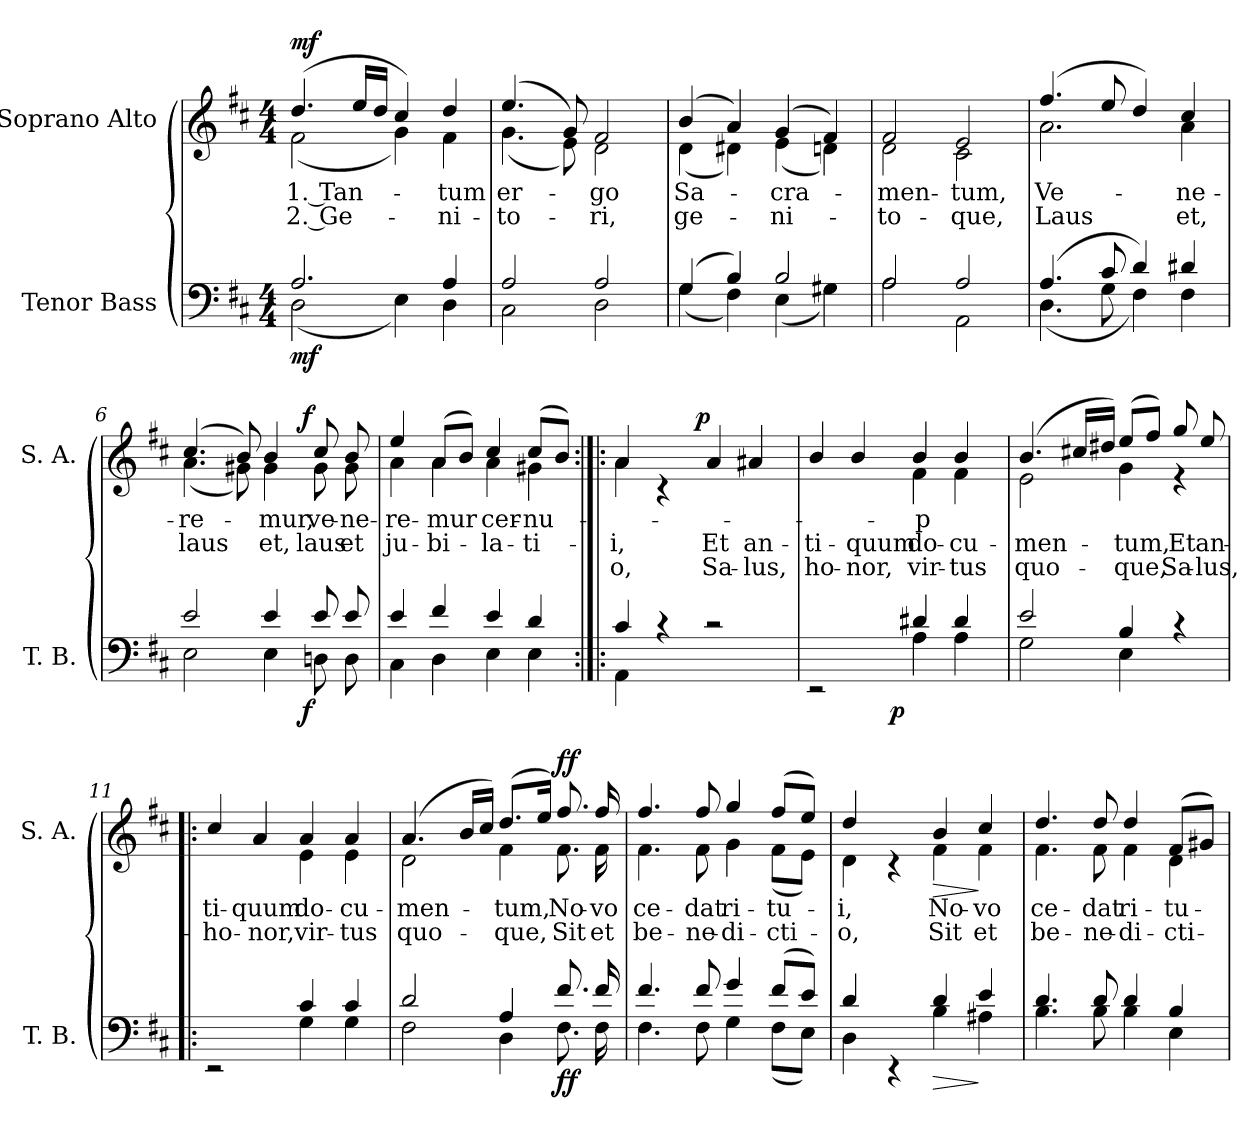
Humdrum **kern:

**kern	**dynam	**kern	**text	**text	**text	**dynam
*part2	*part2	*part1	*part1	*part1	*part1	*part1
*staff2	*staff2	*staff1	*staff1	*staff1	*staff1	*staff1
*I"Tenor Bass	*	*I"Soprano Alto	*	*	*	*
*I'T. B.	*	*I'S. A.	*	*	*	*
*clefF4	*	*clefG2	*	*	*	*
*ITrd7c12	*	*	*	*	*	*
*k[f#c#]	*	*k[f#c#]	*	*	*	*
*D:	*	*D:	*	*	*	*
*M4/4	*	*M4/4	*	*	*	*
=1	=1	=1	=1	=1	=1	=1
*^	*	*	*	*	*	*
!	!	!	!LO:TX:a:B:t=Andante	!	!	!	!
!	!	!LO:DY:b	!	!LO:LY:b:rj	!LO:LY:b:rj	!	!LO:DY:a
*	*	*	*^	*	*	*	*
2.AA/	(<2DD\	mf	(4.dd/	(<2f#\	1. Tan-	2. Ge-	.	mf
.	.	.	16ee/LL	.	.	.	.	.
.	.	.	16dd/JJ	.	.	.	.	.
.	4EE\)	.	4cc#/)	4g\)	.	.	.	.
!	!	!	!	!	!LO:LY:b	!LO:LY:b	!	!
4AA/	4DD\	.	4dd/	4f#\	-tum	-ni-	.	.
=2	=2	=2	=2	=2	=2	=2	=2	=2
!	!	!	!	!	!LO:LY:b	!LO:LY:b	!	!
2AA/	2CC#\	.	(4.ee/	(<4.g\	er-	-to-	.	.
.	.	.	8g/)	8e\)	.	.	.	.
!	!	!	!	!	!LO:LY:b	!LO:LY:b	!	!
2AA/	2DD\	.	2f#/	2d\	-go	-ri,	.	.
=3	=3	=3	=3	=3	=3	=3	=3	=3
!	!	!	!	!	!LO:LY:b	!LO:LY:b	!	!
(4GG/	(<4GG\	.	(4b/	(<4d\	Sa-	ge-	.	.
4BB/)	4FF#\)	.	4a/)	4d#X\)	.	.	.	.
!	!	!	!	!	!LO:LY:b	!LO:LY:b	!	!
2BB/	(<4EE\	.	(4g/	(<4e\	-cra-	-ni-	.	.
.	4GG#X\)	.	4f#/)	4dn\)	.	.	.	.
=4	=4	=4	=4	=4	=4	=4	=4	=4
!	!	!	!	!	!LO:LY:b	!LO:LY:b	!	!
2AA/	2AA\	.	2f#/	2d\	-men-	-to-	.	.
!	!	!	!	!	!LO:LY:b	!LO:LY:b	!	!
2AA/	2AAA\	.	2e/	2c#\	-tum,	-que,	.	.
!!LO:LB:g=z	!!
=5	=5	=5	=5	=5	=5	=5	=5	=5
!	!	!	!	!	!LO:LY:b	!LO:LY:b	!	!
(4.AA/	(<4.DD\	.	(4.ff#/	2.a\	Ve-	Laus	.	.
8C#/	8GG\	.	8ee/	.	.	.	.	.
4D/)	4FF#\)	.	4dd/)	.	.	.	.	.
!	!	!	!	!	!LO:LY:b	!LO:LY:b	!	!
4D#X/	4FF#\	.	4cc#/	4a\	-ne-	et,	.	.
=6	=6	=6	=6	=6	=6	=6	=6	=6
!	!	!	!	!	!LO:LY:b	!LO:LY:b	!	!
*	*^	*	*	*^	*	*	*	*
2E/	2EE\	2ryy	.	(4.cc#/	(<4.a\	2ryy	-re-	laus	.	.
.	.	.	.	8b/)	8g#X\)	.	.	.	.	.
!	!	!	!	!	!	!	!LO:LY:b	!LO:LY:b	!	!
4E/	4EE\	8..ryy	.	4b/	4g#\	8..ryy	-mur,	et,	.	.
!	!	!	!LO:DY:b	!	!	!	!	!	!	!LO:DY:a
.	.	4ryy	f	.	.	4ryy	.	.	.	f
!	!	!	!	!	!	!	!LO:LY:b	!LO:LY:b	!	!
8E/	8DDn\	.	.	8cc#/	8g#\	.	ve-	laus	.	.
!	!	!	!	!	!	!	!LO:LY:b	!LO:LY:b	!	!
8E/	8DD\	.	.	8b/	8g#\	.	-ne-	et	.	.
.	.	32ryy	.	.	.	32ryy	.	.	.	.
=7	=7	=7	=7	=7	=7	=7	=7	=7	=7	=7
!	!	!	!	!	!	!	!LO:LY:b	!LO:LY:b	!	!
*	*v	*v	*	*	*	*	*	*	*	*
*	*	*	*	*v	*v	*	*	*	*
4E/	4CC#\	.	4ee/	4a\	-re-	ju-	.	.
!	!	!	!	!	!LO:LY:b	!LO:LY:b	!	!
4F#/	4DD\	.	(>8a/L	4a\	-mur	-bi-	.	.
.	.	.	8b/J)	.	.	.	.	.
!	!	!	!	!	!LO:LY:b	!LO:LY:b	!	!
4E/	4EE\	.	4cc#/	4a\	cer-	-la-	.	.
!	!	!	!	!	!LO:LY:b	!LO:LY:b	!	!
4D/	4EE\	.	(>8cc#/L	4g#X\	-nu-	-ti-	.	.
.	.	.	8b/J)	.	.	.	.	.
*	*	*	*v	*v	*	*	*	*
!!LO:LB:g=z
=8:|!|:	=8:|!|:	=8:|!|:	=8:|!|:	=8:|!|:	=8:|!|:	=8:|!|:	=8:|!|:
!	!	!	!LO:TX:b:t=-	!	!	!	!
!	!	!	!LO:TX:b:t=-	!	!	!	!
!	!	!	!	!	!LO:LY:b	!LO:LY:b	!
*	*	*	*^	*	*	*	*
*	*	*	*	*^	*	*	*	*
4C#/	4AAA\	.	4a/	4a\	4...ryy	.	-i,	o,	.
4rc	2.ryy	.	4ryy	4rc	.	.	.	.	.
!	!	!	!	!	!	!	!	!	!LO:DY:a
.	.	.	.	.	2ryy	.	.	.	p
!	!	!	!	!	!	!	!LO:LY:b	!LO:LY:b	!
2rc	.	.	4a/	2ryy	.	.	Et	Sa-	.
!	!	!	!	!	!	!	!LO:LY:b	!LO:LY:b	!
.	.	.	4a#X/	.	.	.	an-	-lus,	.
.	.	.	.	.	32ryy	.	.	.	.
=9	=9	=9	=9	=9	=9	=9	=9	=9	=9
!	!	!	!	!	!	!	!LO:LY:b	!LO:LY:b	!
*	*^	*	*	*v	*v	*	*	*	*
2ryy	2rEE	4ryy	.	4b/	2ryy	.	-ti-	ho-	.
!	!	!	!	!	!	!	!LO:LY:b	!LO:LY:b	!
.	.	8ryy	.	4b/	.	.	-quum	-nor,	.
.	.	32ryy	.	.	.	.	.	.	.
!	!	!	!LO:DY:b	!	!	!	!	!	!
.	.	2ryy	p	.	.	.	.	.	.
!	!	!	!	!	!	!LO:LY:b:rj	!LO:LY:b:rj	!LO:LY:b:rj	!
4D#X/	4AA\	.	.	4b/	4f#\	-p	do-	vir-	.
!	!	!	!	!	!	!	!LO:LY:b	!LO:LY:b	!
4D#/	4AA\	.	.	4b/	4f#\	.	-cu-	-tus	.
.	.	16.ryy	.	.	.	.	.	.	.
=10	=10	=10	=10	=10	=10	=10	=10	=10	=10
!	!	!	!	!	!	!	!LO:LY:b	!LO:LY:b	!
*	*v	*v	*	*	*	*	*	*	*
2E/	2GG\	.	(4.b/	2e\	.	-men-	quo-	.
.	.	.	16cc#X/LL	.	.	.	.	.
.	.	.	16dd#X/JJ)	.	.	.	.	.
!	!	!	!	!	!	!LO:LY:b	!LO:LY:b	!
4BB/	4EE\	.	(>8ee/L	4g\	.	-tum,	-que,	.
.	.	.	8ff#/J)	.	.	.	.	.
!	!	!	!	!	!	!LO:LY:b	!LO:LY:b	!
4rc	4ryy	.	8gg/	4re	.	Et	Sa-	.
!	!	!	!	!	!	!LO:LY:b	!LO:LY:b	!
.	.	.	8ee/	.	.	an-	-lus,	.
!!LO:LB:g=z	!!
=11!|:	=11!|:	=11!|:	=11!|:	=11!|:	=11!|:	=11!|:	=11!|:	=11!|:
!	!	!	!	!	!LO:LY:b	!LO:LY:b	!	!
2ryy	2rEE	.	4cc#/	2ryy	ti-	-ho-	.	.
!	!	!	!	!	!LO:LY:b	!LO:LY:b	!	!
.	.	.	4a/	.	-quum	-nor,	.	.
!	!	!	!	!	!LO:LY:b	!LO:LY:b	!	!
4C#/	4GG\	.	4a/	4e\	do-	vir-	.	.
!	!	!	!	!	!LO:LY:b	!LO:LY:b	!	!
4C#/	4GG\	.	4a/	4e\	-cu-	-tus	.	.
=12	=12	=12	=12	=12	=12	=12	=12	=12
!	!	!	!	!	!LO:LY:b	!LO:LY:b	!	!
2D/	2FF#\	.	(4.a/	2d\	-men-	quo-	.	.
.	.	.	16b/LL	.	.	.	.	.
.	.	.	16cc#/JJ)	.	.	.	.	.
!	!	!	!	!	!LO:LY:b	!LO:LY:b	!	!
4AA/	4DD\	.	(>8.dd/L	4f#\	-tum,	-que,	.	.
.	.	.	16ee/Jk)	.	.	.	.	.
!	!	!LO:DY:b	!	!	!LO:LY:b	!LO:LY:b	!	!LO:DY:a
8.F#/	8.FF#\	ff	8.ff#/	8.f#\	No-	Sit	.	ff
!	!	!	!	!	!LO:LY:b	!LO:LY:b	!	!
16F#/	16FF#\	.	16ff#/	16f#\	-vo	et	.	.
=13	=13	=13	=13	=13	=13	=13	=13	=13
!	!	!	!	!	!LO:LY:b	!LO:LY:b	!	!
4.F#/	4.FF#\	.	4.ff#/	4.f#\	ce-	be-	.	.
!	!	!	!	!	!LO:LY:b	!LO:LY:b	!	!
8F#/	8FF#\	.	8ff#/	8f#\	-dat	-ne-	.	.
!	!	!	!	!	!LO:LY:b	!LO:LY:b	!	!
4G/	4GG\	.	4gg/	4g\	ri-	-di-	.	.
!	!	!	!	!	!LO:LY:b	!LO:LY:b	!	!
(>8F#/L	(<8FF#\L	.	(>8ff#/L	(<8f#\L	-tu-	-cti-	.	.
8E/J)	8EE\J)	.	8ee/J)	8e\J)	.	.	.	.
!!LO:PB:g=z	!!
=14	=14	=14	=14	=14	=14	=14	=14	=14
!	!	!	!	!	!LO:LY:b	!LO:LY:b	!	!
4D/	4DD\	.	4dd/	4d\	-i,	-o,	.	.
4ryy	4rEE	.	4ryy	4rc	.	.	.	.
!	!	!LO:HP:b	!	!	!LO:LY:b	!LO:LY:b	!	!LO:HP:b
4D/	4BB\	>	4b/	4f#\	No-	Sit	.	>
!	!	!	!	!	!LO:LY:b	!LO:LY:b	!	!
4E/	4AA#X\	]	4cc#/	4f#\	-vo	et	.	]
=15	=15	=15	=15	=15	=15	=15	=15	=15
!	!	!	!	!	!LO:LY:b	!LO:LY:b	!	!
4.D/	4.BB\	.	4.dd/	4.f#\	ce-	be-	.	.
!	!	!	!	!	!LO:LY:b	!LO:LY:b	!	!
8D/	8BB\	.	8dd/	8f#\	-dat	-ne-	.	.
!	!	!	!	!	!LO:LY:b	!LO:LY:b	!	!
4D/	4BB\	.	4dd/	4f#\	ri-	-di-	.	.
!	!	!	!	!	!LO:LY:b	!LO:LY:b	!	!
4BB/	4EE\	.	(>8f#/L	4d\	-tu-	-cti-	.	.
.	.	.	8g#X/J)	.	.	.	.	.
*v	*v	*	*	*	*	*	*	*
*	*	*v	*v	*	*	*	*
=	=	=	=	=	=	=
*-	*-	*-	*-	*-	*-	*-
